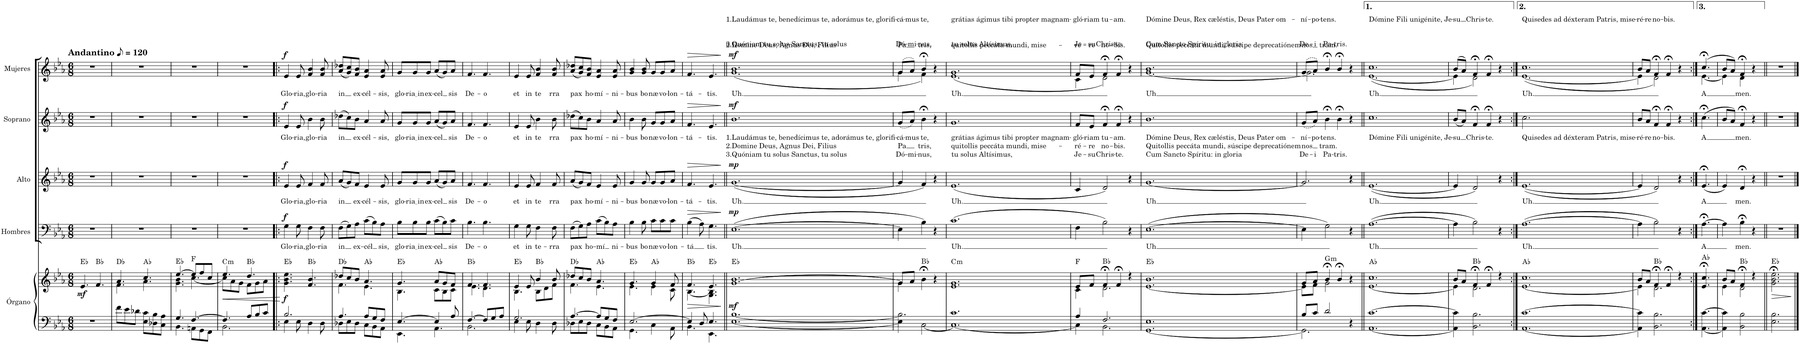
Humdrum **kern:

**kern	**kern	**dynam	**harte	**kern	**text	**dynam	**kern	**text	**dynam	**kern	**text	**text	**text	**dynam	**kern	**text	**text	**text	**dynam
*part5	*part5	*part5	*part5	*part4	*part4	*part4	*part3	*part3	*part3	*part2	*part2	*part2	*part2	*part2	*part1	*part1	*part1	*part1	*part1
*staff6	*staff5	*staff5/6	*	*staff4	*staff4	*staff4	*staff3	*staff3	*staff3	*staff2	*staff2	*staff2	*staff2	*staff2	*staff1	*staff1	*staff1	*staff1	*staff1
*I"Órgano	*	*	*	*I"Hombres	*	*	*I"Alto	*	*	*I"Soprano	*	*	*	*	*I"Mujeres	*	*	*	*
*	*	*	*	*I'H.	*	*	*I'A.	*	*	*I'S.	*	*	*	*	*	*	*	*	*
*clefF4	*clefG2	*	*	*clefF4	*	*	*clefG2	*	*	*clefG2	*	*	*	*	*clefG2	*	*	*	*
*k[b-e-a-]	*k[b-e-a-]	*	*	*k[b-e-a-]	*	*	*k[b-e-a-]	*	*	*k[b-e-a-]	*	*	*	*	*k[b-e-a-]	*	*	*	*
*M6/8	*M6/8	*	*	*M6/8	*	*	*M6/8	*	*	*M6/8	*	*	*	*	*M6/8	*	*	*	*
*MM60	*MM60	*	*	*MM60	*	*	*MM60	*	*	*MM60	*	*	*	*	*MM60	*	*	*	*
=1	=1	=1	=1	=1	=1	=1	=1	=1	=1	=1	=1	=1	=1	=1	=1	=1	=1	=1	=1
!	!	!	!	!	!	!	!	!	!	!	!	!	!	!	!LO:TX:a:B:t=Andantino	!	!	!	!
!	!	!LO:DY:b	!	!	!	!	!	!	!	!	!	!	!	!	!	!	!	!	!
2.r	4.e-/	mf	Eb:maj	2.r	.	.	2.r	.	.	2.r	.	.	.	.	2.r	.	.	.	.
.	4.f/	.	Bb:maj	.	.	.	.	.	.	.	.	.	.	.	.	.	.	.	.
=2	=2	=2	=2	=2	=2	=2	=2	=2	=2	=2	=2	=2	=2	=2	=2	=2	=2	=2	=2
*	*^	*	*	*	*	*	*	*	*	*	*	*	*	*	*	*	*	*	*
8f\L	4.a-/	4.f\	.	Db:maj	2.r	.	.	2.r	.	.	2.r	.	.	.	.	2.r	.	.	.	.
8e-\	.	.	.	.	.	.	.	.	.	.	.	.	.	.	.	.	.	.	.	.
8d-X\J	.	.	.	.	.	.	.	.	.	.	.	.	.	.	.	.	.	.	.	.
8E-\ 8c\L	4.cc/	4.a-\	.	Ab:maj	.	.	.	.	.	.	.	.	.	.	.	.	.	.	.	.
8D-X\ 8B-\	.	.	.	.	.	.	.	.	.	.	.	.	.	.	.	.	.	.	.	.
8C\ 8A-\J	.	.	.	.	.	.	.	.	.	.	.	.	.	.	.	.	.	.	.	.
=3	=3	=3	=3	=3	=3	=3	=3	=3	=3	=3	=3	=3	=3	=3	=3	=3	=3	=3	=3	=3
*^	*	*	*	*	*	*	*	*	*	*	*	*	*	*	*	*	*	*	*	*
4.G/	4.BB-\	[4.ee-/	4.g\ 4.b-\	.	Eb:maj	2.r	.	.	2.r	.	.	2.r	.	.	.	.	2.r	.	.	.	.
[4.F/	8AAn\L	8ee-/L]	[4.cc\	.	F:maj	.	.	.	.	.	.	.	.	.	.	.	.	.	.	.	.
.	8GG\	8ff/	.	.	.	.	.	.	.	.	.	.	.	.	.	.	.	.	.	.	.
.	8FF\J	8cc/J	.	.	.	.	.	.	.	.	.	.	.	.	.	.	.	.	.	.	.
=4	=4	=4	=4	=4	=4	=4	=4	=4	=4	=4	=4	=4	=4	=4	=4	=4	=4	=4	=4	=4	=4
!	!	!	!	!LO:HP:b	!LO:H:kt=m	!	!	!	!	!	!	!	!	!	!	!	!	!	!	!	!
4.F/]	2.BB-\	4.ee-/	8cc\L]	<	C:min	2.r	.	.	2.r	.	.	2.r	.	.	.	.	2.r	.	.	.	.
.	.	.	8a-\	.	.	.	.	.	.	.	.	.	.	.	.	.	.	.	.	.	.
.	.	.	8g\J	.	.	.	.	.	.	.	.	.	.	.	.	.	.	.	.	.	.
8A-/L	.	4.dd/	8f\L	.	Bb:maj	.	.	.	.	.	.	.	.	.	.	.	.	.	.	.	.
8B-/	.	.	8g\	.	.	.	.	.	.	.	.	.	.	.	.	.	.	.	.	.	.
8c/J	.	.	8a-\J	.	.	.	.	.	.	.	.	.	.	.	.	.	.	.	.	.	.
*v	*v	*	*	*	*	*	*	*	*	*	*	*	*	*	*	*	*	*	*	*	*
*	*v	*v	*	*	*	*	*	*	*	*	*	*	*	*	*	*	*	*	*	*
.	.	[	.	.	.	.	.	.	.	.	.	.	.	.	.	.	.	.	.
=5!|:	=5!|:	=5!|:	=5!|:	=5!|:	=5!|:	=5!|:	=5!|:	=5!|:	=5!|:	=5!|:	=5!|:	=5!|:	=5!|:	=5!|:	=5!|:	=5!|:	=5!|:	=5!|:	=5!|:
*^	*	*	*	*	*	*	*	*	*	*	*	*	*	*	*	*	*	*	*
!	!	!	!LO:DY:b	!	!	!LO:LY:b	!LO:DY:a	!	!LO:LY:b	!LO:DY:a	!	!LO:LY:b	!	!	!LO:DY:a	!	!LO:LY:b	!	!	!LO:DY:a
2.B-/	4E-\	4.g\ 4.b-\ 4.ee-\	f	Eb:maj	4G\	Glo-	f	4e-/	Glo-	f	4e-/	Glo-	.	.	f	4e-/	Glo-	.	.	f
!	!	!	!	!	!	!LO:LY:b	!	!	!LO:LY:b	!	!	!LO:LY:b	!	!	!	!	!LO:LY:b	!	!	!
.	8E-\	.	.	.	8G\	-ria,	.	8e-/	-ria,	.	8e-/	-ria,	.	.	.	8e-/	-ria,	.	.	.
!	!	!	!	!	!	!LO:LY:b	!	!	!LO:LY:b	!	!	!LO:LY:b	!	!	!	!	!LO:LY:b	!	!	!
.	4D\	4.f/ 4.b-/	.	Bb:maj	4F\	glo-	.	4f/	glo-	.	4b-\	glo-	.	.	.	4f/ 4b-/	glo-	.	.	.
!	!	!	!	!	!	!LO:LY:b	!	!	!LO:LY:b	!	!	!LO:LY:b	!	!	!	!	!LO:LY:b	!	!	!
.	8D\	.	.	.	8F\	-ria	.	8f/	-ria	.	8b-\	-ria	.	.	.	8f/ 8b-/	-ria	.	.	.
=6	=6	=6	=6	=6	=6	=6	=6	=6	=6	=6	=6	=6	=6	=6	=6	=6	=6	=6	=6	=6
*	*	*^	*	*	*	*	*	*	*	*	*	*	*	*	*	*	*	*	*	*
!	!	!	!	!	!	!	!LO:LY:b	!	!	!LO:LY:b	!	!	!LO:LY:b	!	!	!	!	!LO:LY:b	!	!	!
4.A-/	8D-X\L	8dd-X/L	4.f\	.	Db:maj	(8F\L	in	.	(8a-/L	in	.	(8dd-X\L	in	.	.	.	(8a-/ 8dd-X/L	in	.	.	.
.	8E-\	8cc/	.	.	.	8G\)	.	.	8g/)	.	.	8cc\)	.	.	.	.	8g/ 8cc/)	.	.	.	.
!	!	!	!	!	!	!	!LO:LY:b	!	!	!LO:LY:b	!	!	!LO:LY:b	!	!	!	!	!LO:LY:b	!	!	!
.	8D-\J	8b-/J	.	.	.	8A-\J	ex-	.	8f/J	ex-	.	8b-\J	ex-	.	.	.	8f/ 8b-/J	ex-	.	.	.
!	!	!	!	!	!	!	!LO:LY:b	!	!	!LO:LY:b	!	!	!LO:LY:b	!	!	!	!	!LO:LY:b	!	!	!
8A-/L	8C\L	4.a-/	4.e-\	.	Ab:maj	(8c\L	-cél	.	4e-/	-cél-	.	4a-/	-cél-	.	.	.	4e-/ 4a-/	-cél-	.	.	.
8G/	8BB-\	.	.	.	.	8B-\)	.	.	.	.	.	.	.	.	.	.	.	.	.	.	.
!	!	!	!	!	!	!	!LO:LY:b	!	!	!LO:LY:b	!	!	!LO:LY:b	!	!	!	!	!LO:LY:b	!	!	!
8F/J	8AA-\J	.	.	.	.	8A-\J	-sis,	.	8e-/	-sis,	.	8a-/	-sis,	.	.	.	8e-/ 8a-/	-sis,	.	.	.
=7	=7	=7	=7	=7	=7	=7	=7	=7	=7	=7	=7	=7	=7	=7	=7	=7	=7	=7	=7	=7	=7
!	!	!	!	!	!	!	!LO:LY:b	!	!	!LO:LY:b	!	!	!LO:LY:b	!	!	!	!	!LO:LY:b	!	!	!
[4.E-/	4.EE-\	4.g/	4.B-\	.	Eb:maj	8B-\L	glo-	.	8g/L	glo-	.	8g/L	glo-	.	.	.	8g/L	glo-	.	.	.
!	!	!	!	!	!	!	!LO:LY:b	!	!	!LO:LY:b	!	!	!LO:LY:b	!	!	!	!	!LO:LY:b	!	!	!
.	.	.	.	.	.	8B-\	ria in	.	8g/	ria in	.	8g/	ria in	.	.	.	8g/	ria in	.	.	.
!	!	!	!	!	!	!	!LO:LY:b	!	!	!LO:LY:b	!	!	!LO:LY:b	!	!	!	!	!LO:LY:b	!	!	!
.	.	.	.	.	.	8B-\J	ex-	.	8g/J	ex-	.	8g/J	ex-	.	.	.	8g/J	ex-	.	.	.
!	!	!	!	!	!	!	!LO:LY:b	!	!	!LO:LY:b	!	!	!LO:LY:b	!	!	!	!	!LO:LY:b	!	!	!
4E-/]	4.AA-\	8a-/L	8c\L	.	Ab:maj	(8c\L	-cel	.	(8a-/L	-cel	.	(8a-/L	-cel	.	.	.	(8a-/L	-cel	.	.	.
.	.	8g/	8B-\	.	.	8B-\)	.	.	8g/)	.	.	8g/)	.	.	.	.	8g/)	.	.	.	.
!	!	!	!	!	!	!	!LO:LY:b	!	!	!LO:LY:b	!	!	!LO:LY:b	!	!	!	!	!LO:LY:b	!	!	!
8A-/	.	8f/J	8c\J	.	.	8c\J	sis	.	8a-/J	sis	.	8a-/J	sis	.	.	.	8a-/J	sis	.	.	.
=8	=8	=8	=8	=8	=8	=8	=8	=8	=8	=8	=8	=8	=8	=8	=8	=8	=8	=8	=8	=8	=8
!	!	!	!	!	!	!	!LO:LY:b	!	!	!LO:LY:b	!	!	!LO:LY:b	!	!	!	!	!LO:LY:b	!	!	!
[4.F/	2.BB-\	4.f/	4.e-\	.	Bb:maj	4.B-\	De-	.	4.f/	De-	.	4.f/	De-	.	.	.	4.f/	De-	.	.	.
!	!	!	!	!	!	!	!LO:LY:b	!	!	!LO:LY:b	!	!	!LO:LY:b	!	!	!	!	!LO:LY:b	!	!	!
8F/L]	.	4.f/	4.d\	.	.	4.B-\	-o	.	4.f/	-o	.	4.f/	-o	.	.	.	4.f/	-o	.	.	.
8G/	.	.	.	.	.	.	.	.	.	.	.	.	.	.	.	.	.	.	.	.	.
8A-/J	.	.	.	.	.	.	.	.	.	.	.	.	.	.	.	.	.	.	.	.	.
=9	=9	=9	=9	=9	=9	=9	=9	=9	=9	=9	=9	=9	=9	=9	=9	=9	=9	=9	=9	=9	=9
!	!	!	!	!	!	!	!LO:LY:b	!	!	!LO:LY:b	!	!	!LO:LY:b	!	!	!	!	!LO:LY:b	!	!	!
2.G/	4E-\	4e-/	4.B-\	.	Eb:maj	4G\	et	.	4e-/	et	.	4e-/	et	.	.	.	4e-/	et	.	.	.
!	!	!	!	!	!	!	!LO:LY:b	!	!	!LO:LY:b	!	!	!LO:LY:b	!	!	!	!	!LO:LY:b	!	!	!
.	8E-\	8e-/	.	.	.	8G\	in	.	8e-/	in	.	8e-/	in	.	.	.	8e-/	in	.	.	.
!	!	!	!	!	!	!	!LO:LY:b	!	!	!LO:LY:b	!	!	!LO:LY:b	!	!	!	!	!LO:LY:b	!	!	!
.	4D\	4b-/	8B-\L	.	Bb:maj	4F\	te-	.	4f/	te	.	4b-\	te	.	.	.	4f/ 4b-/	te	.	.	.
.	.	.	8d\	.	.	.	.	.	.	.	.	.	.	.	.	.	.	.	.	.	.
!	!	!	!	!	!	!	!LO:LY:b	!	!	!LO:LY:b	!	!	!LO:LY:b	!	!	!	!	!LO:LY:b	!	!	!
.	8D\	8b-/	8f\J	.	.	8F\	-rra	.	8f/	-rra	.	8b-\	-rra	.	.	.	8f/ 8b-/	-rra	.	.	.
=10	=10	=10	=10	=10	=10	=10	=10	=10	=10	=10	=10	=10	=10	=10	=10	=10	=10	=10	=10	=10	=10
!	!	!	!	!	!	!	!LO:LY:b	!	!	!LO:LY:b	!	!	!LO:LY:b	!	!	!	!	!LO:LY:b	!	!	!
[4.A-/	8D-X\L	8dd-X/L	4.f\	.	Db:maj	(8F\L	pax	.	(8a-/L	pax	.	(8dd-X\L	pax	.	.	.	(8a-/ 8dd-X/L	pax	.	.	.
.	8E-\	8cc/	.	.	.	8G\)	.	.	8g/)	.	.	8cc\)	.	.	.	.	8g/ 8cc/)	.	.	.	.
!	!	!	!	!	!	!	!LO:LY:b	!	!	!LO:LY:b	!	!	!LO:LY:b	!	!	!	!	!LO:LY:b	!	!	!
.	8D-\J	8b-/J	.	.	.	8A-\J	ho-	.	8f/J	ho-	.	8b-\J	ho-	.	.	.	8f/ 8b-/J	ho-	.	.	.
!	!	!	!	!	!	!	!LO:LY:b	!	!	!LO:LY:b	!	!	!LO:LY:b	!	!	!	!	!LO:LY:b	!	!	!
8A-/L]	8C\L	4.a-/	4.e-\	.	Ab:maj	(8c\L	-mí	.	4e-/	-mí-	.	4a-/	-mí-	.	.	.	4e-/ 4a-/	-mí-	.	.	.
8G/	8BB-\	.	.	.	.	8B-\)	.	.	.	.	.	.	.	.	.	.	.	.	.	.	.
!	!	!	!	!	!	!	!LO:LY:b	!	!	!LO:LY:b	!	!	!LO:LY:b	!	!	!	!	!LO:LY:b	!	!	!
8F/J	8AA-\J	.	.	.	.	8A-\J	-ni-	.	8e-/	-ni-	.	8a-/	-ni-	.	.	.	8e-/ 8a-/	-ni-	.	.	.
=11	=11	=11	=11	=11	=11	=11	=11	=11	=11	=11	=11	=11	=11	=11	=11	=11	=11	=11	=11	=11	=11
!	!	!	!	!	!	!	!LO:LY:b	!	!	!LO:LY:b	!	!	!LO:LY:b	!	!	!	!	!LO:LY:b	!	!	!
[>2.E-/	4.GG\	4.g/	4.e-\	.	Eb:maj	4B-\	-bus	.	4g/	-bus	.	4b-\	-bus	.	.	.	4g/ 4b-/	-bus	.	.	.
!	!	!	!	!	!	!	!LO:LY:b	!	!	!LO:LY:b	!	!	!LO:LY:b	!	!	!	!	!LO:LY:b	!	!	!
.	.	.	.	.	.	8B-\	bo	.	8g/	bo	.	8b-\	bo	.	.	.	8g/ 8b-/	bo	.	.	.
!	!	!	!	!	!	!	!LO:LY:b	!	!	!LO:LY:b	!	!	!LO:LY:b	!	!	!	!	!LO:LY:b	!	!	!
.	4C\	4g/	4e-\	.	Ab:maj	8c\L	næ	.	8g/L	næ	.	8g/L	næ	.	.	.	8g/L	næ	.	.	.
!	!	!	!	!	!	!	!LO:LY:b	!	!	!LO:LY:b	!	!	!LO:LY:b	!	!	!	!	!LO:LY:b	!	!	!
.	.	.	.	.	.	8c\	vo-	.	8g/	vo-	.	8g/	vo-	.	.	.	8g/	vo-	.	.	.
!	!	!	!	!	!	!	!LO:LY:b	!	!	!LO:LY:b	!	!	!LO:LY:b	!	!	!	!	!LO:LY:b	!	!	!
.	8AA-\	8f/	8c\	.	.	8c\J	-lon-	.	8a-/J	-lon-	.	8a-/J	-lon-	.	.	.	8a-/J	-lon-	.	.	.
=12	=12	=12	=12	=12	=12	=12	=12	=12	=12	=12	=12	=12	=12	=12	=12	=12	=12	=12	=12	=12	=12
!	!	!	!	!LO:HP:b	!	!	!LO:LY:b	!LO:HP:b	!	!LO:LY:b	!LO:HP:b	!	!LO:LY:b	!	!	!LO:HP:b	!	!LO:LY:b	!	!	!LO:HP:b
4E-/]	4.BB-\	4.f/	[4.B-\	>	Bb:maj	(4B-\	-tá	>	4.f/	-tá-	>	4.f/	-tá-	.	.	>	4.f/	-tá-	.	.	>
8D/	.	.	.	.	.	8A-\)	.	.	.	.	.	.	.	.	.	.	.	.	.	.	.
!	!	!	!	!	!	!	!LO:LY:b	!	!	!LO:LY:b	!	!	!LO:LY:b	!	!	!	!	!LO:LY:b	!	!	!
4.E-/	4.EE-\	4.e-/	4.G\ 4.B-\]	.	Eb:maj	4.G\	tis.	.	4.e-/	-tis.	.	4.e-/	-tis.	.	.	.	4.e-/	-tis.	.	.	.
*v	*v	*	*	*	*	*	*	*	*	*	*	*	*	*	*	*	*	*	*	*	*
*	*v	*v	*	*	*	*	*	*	*	*	*	*	*	*	*	*	*	*	*	*
.	.	]	.	.	.	]	.	.	]	.	.	.	.	]	.	.	.	.	]
=13||	=13||	=13||	=13||	=13||	=13||	=13||	=13||	=13||	=13||	=13||	=13||	=13||	=13||	=13||	=13||	=13||	=13||	=13||	=13||
!LO:N:n=1:head=open	!	!	!	!	!	!	!	!	!	!	!	!	!	!	!	!	!	!	!
!LO:N:n=2:head=open	!LO:N:n=1:head=open	!	!	!	!	!	!	!	!	!	!	!	!	!	!	!	!	!	!
*	*	*	*	*	*	*	*	*	*	*	*	*	*	*	*^	*	*	*	*
!	!LO:N:n=2:head=open	!	!	!LO:N:head=open	!LO:LY:b	!	!LO:N:head=open	!LO:LY:b	!	!LO:N:head=open	!LO:LY:b	!LO:LY:b	!LO:LY:b	!	!LO:N:head=open	!LO:N:head=open	!LO:LY:a	!LO:LY:a	!LO:LY:a	!
!	!	!LO:DY:b	!	!	!	!LO:DY:a	!	!	!LO:DY:a	!	!	!	!	!LO:DY:a	!	!	!LO:LY:b	!	!	!LO:DY:a
[2.E- [2.B-	[2.g 2.b-	mf	Eb:maj	([2.E-	Uh.	mp	([2.g	Uh.	mp	2.b-	1.Laudámus te, benedícimus te, adorámus te, glorifi-	2.Domine Deus, Agnus Dei, Filius	3.Quóniam tu solus Sanctus, tu solus	mf	2.b-	(2.g	Uh.	2.Domine Deus, Agnus Dei, Filius	3.Quóniam tu solus Sanctus, tu solus	mf
=14	=14	=14	=14	=14	=14	=14	=14	=14	=14	=14	=14	=14	=14	=14	=14	=14	=14	=14	=14	=14
*^	*^	*	*	*	*	*	*	*	*	*	*	*	*	*	*	*	*	*	*	*
!	!	!	!	!	!	!	!	!	!	!	!	!	!LO:LY:b	!LO:LY:b	!LO:LY:b	!	!	!	!LO:LY:a	!LO:LY:a	!LO:LY:a	!
2.B-\]	4E-\]	8g/L]	4g\	.	.	4E-\]	.	.	4g/]	.	.	(8g/L	-cá-	Pa	Dó-	.	(8g/L	4g\	-cá-	Pa	Dó-	.
!	!	!	!	!	!	!	!	!	!	!	!	!	!LO:LY:b	!	!LO:LY:b	!	!	!	!LO:LY:a	!	!LO:LY:a	!
.	.	8a-/J	.	.	.	.	.	.	.	.	.	8a-/J)	-mus	.	-mi-	.	8a-/J)	.	-mus	.	-mi-	.
!	!	!	!	!	!	!	!	!	!	!	!	!	!LO:LY:b	!LO:LY:b	!LO:LY:b	!	!	!	!LO:LY:a	!LO:LY:a	!LO:LY:a	!
.	[2C\	4b-;<\	2ryy	.	Bb:maj	4B-\)	.	.	4f/)	.	.	4b-;<\	te,	tris,	-nus,	.	4b-;</	4f\)	te,	tris,	-nus,	.
.	.	4r	.	.	.	4r	.	.	4r	.	.	4r	.	.	.	.	4r	4ryy	.	.	.	.
*v	*v	*	*	*	*	*	*	*	*	*	*	*	*	*	*	*	*	*	*	*	*	*
*	*v	*v	*	*	*	*	*	*	*	*	*	*	*	*	*	*	*	*	*	*	*
=15	=15	=15	=15	=15	=15	=15	=15	=15	=15	=15	=15	=15	=15	=15	=15	=15	=15	=15	=15	=15
!LO:N:n=1:head=open	!	!	!	!	!	!	!	!	!	!	!	!	!	!	!	!	!	!	!	!
!LO:N:n=2:head=open	!LO:N:n=1:head=open	!	!	!	!	!	!	!	!	!	!	!	!	!	!	!	!	!	!	!
!	!LO:N:n=2:head=open	!	!	!LO:N:head=open	!LO:LY:b	!	!LO:N:head=open	!LO:LY:b	!	!LO:N:head=open	!LO:LY:b	!LO:LY:b	!LO:LY:b	!	!LO:N:head=open	!LO:N:head=open	!LO:LY:a	!LO:LY:a	!LO:LY:a	!
!	!	!	!LO:H:kt=m	!	!	!	!	!	!	!	!	!	!	!	!	!	!LO:LY:b	!	!	!
2.C_ 2.c	2.e- 2.g	.	C:min	(2.c	Uh.	.	(2.e-	Uh.	.	2.g	grátias ágimus tibi propter magnam-	quitollis peccáta mundi, mise-	tu solus Altísimus,	.	2.g	(2.e-	Uh.	quitollis peccáta mundi, mise-	tu solus Altísimus,	.
=16	=16	=16	=16	=16	=16	=16	=16	=16	=16	=16	=16	=16	=16	=16	=16	=16	=16	=16	=16	=16
*^	*^	*	*	*	*	*	*	*	*	*	*	*	*	*	*	*	*	*	*	*
!	!	!	!	!	!	!	!	!	!	!	!	!	!LO:LY:b	!LO:LY:b	!LO:LY:b	!	!	!	!LO:LY:a	!LO:LY:a	!LO:LY:a	!
4A-/	4C\]	8e-/L	4c\	.	F:maj	4F\	.	.	4c/	.	.	8f/L	gló-	-ré-	Je-	.	8f/L	4c\	gló-	-ré-	Je-	.
!	!	!	!	!	!	!	!	!	!	!	!	!	!LO:LY:b	!LO:LY:b	!LO:LY:b	!	!	!	!LO:LY:a	!LO:LY:a	!LO:LY:a	!
.	.	8f/J	.	.	.	.	.	.	.	.	.	8e-/J	-riam	-re	-su	.	8e-/J	.	-riam	-re	-su	.
!	!	!	!	!	!	!	!	!	!	!	!	!	!LO:LY:b	!LO:LY:b	!LO:LY:b	!	!	!	!LO:LY:a	!LO:LY:a	!LO:LY:a	!
[2F/	[2BB-\	4f;</	[2d\	.	Bb:maj	2B-\)	.	.	2d/)	.	.	4f;</	tu-	no-	Chris-	.	4f;</	2d\)	tu-	no-	Chris-	.
!	!	!	!	!	!	!	!	!	!	!	!	!	!LO:LY:b	!LO:LY:b	!LO:LY:b	!	!	!	!LO:LY:a	!LO:LY:a	!LO:LY:a	!
.	.	4f;</	.	.	.	.	.	.	.	.	.	4f;</	-am.	-bis.	-te.	.	4f;</	.	-am.	-bis.	-te.	.
4ryy	4ryy	4r	4ryy	.	.	4r	.	.	4r	.	.	4r	.	.	.	.	4r	4ryy	.	.	.	.
=17	=17	=17	=17	=17	=17	=17	=17	=17	=17	=17	=17	=17	=17	=17	=17	=17	=17	=17	=17	=17	=17	=17
!LO:N:n=1:head=open	!	!	!	!	!	!	!	!	!	!	!	!	!	!	!	!	!	!	!	!	!	!
!LO:N:n=2:head=open	!	!LO:N:n=1:head=open	!	!	!	!	!	!	!	!	!	!	!	!	!	!	!	!	!	!	!	!
!	!	!LO:N:n=2:head=open	!	!	!	!LO:N:head=open	!LO:LY:b	!	!LO:N:head=open	!LO:LY:b	!	!LO:N:head=open	!LO:LY:b	!LO:LY:b	!LO:LY:b	!	!LO:N:head=open	!LO:N:head=open	!LO:LY:a	!LO:LY:a	!LO:LY:a	!
!	!	!	!	!	!	!	!	!	!	!	!	!	!	!	!	!	!	!	!LO:LY:b	!	!	!
*v	*v	*	*	*	*	*	*	*	*	*	*	*	*	*	*	*	*	*	*	*	*	*
*	*v	*v	*	*	*	*	*	*	*	*	*	*	*	*	*	*	*	*	*	*	*
[2.GG 2.E-	[2.e- 2.b-	.	Eb:maj	([2.E-	Uh	.	[2.g	Uh	.	2.b-	Dómine Deus, Rex cæléstis, Deus Pater om-	Quitollis peccáta mundi, súscipe deprecatiónem	Cum Sancto Spíritu: in gloria	.	2.b-	[2.g	Uh	Quitollis peccáta mundi, súscipe deprecatiónem	Cum Sancto Spíritu: in gloria	.
4F/]	4d\]	.	.	2ryy	.	.	2ryy	.	.	2ryy	.	.	.	.	2ryy	2ryy	.	.	.	.
4BB-\]	4ryy	.	.	.	.	.	.	.	.	.	.	.	.	.	.	.	.	.	.	.
=18	=18	=18	=18	=18	=18	=18	=18	=18	=18	=18	=18	=18	=18	=18	=18	=18	=18	=18	=18	=18
*^	*^	*	*	*	*	*	*	*	*	*	*	*	*	*	*	*	*	*	*	*
!	!	!	!	!	!	!	!	!	!	!	!	!	!LO:LY:b	!LO:LY:b	!LO:LY:b	!	!	!	!LO:LY:a	!LO:LY:a	!LO:LY:a	!
8B-/L	2.GG\]	8g/L	8e-\L]	.	.	4E-\]	.	.	2.g/]	.	.	(8g/L	-ní-	nos	De-	.	(8g/L	2.g\]	-ní-	nos	De-	.
!	!	!	!	!	!	!	!	!	!	!	!	!	!LO:LY:b	!	!LO:LY:b	!	!	!	!LO:LY:a	!	!LO:LY:a	!
8c/J	.	8a-/J	8f\J	.	.	.	.	.	.	.	.	8a-/J)	-po-	.	-i	.	8a-/J)	.	-po-	.	-i	.
!	!	!	!	!	!LO:H:kt=m	!	!	!	!	!	!	!	!LO:LY:b	!LO:LY:b	!LO:LY:b	!	!	!	!LO:LY:a	!LO:LY:a	!LO:LY:a	!
2d/	.	4b-;</	2g\	.	G:min	2G\)	.	.	.	.	.	4b-;<\	-tens.	tram.	Pa-	.	4b-;</	.	-tens.	tram.	Pa-	.
!	!	!	!	!	!	!	!	!	!	!	!	!	!	!	!LO:LY:b	!	!	!	!	!	!LO:LY:a	!
.	.	4b-;</	.	.	.	.	.	.	.	.	.	4b-;<\	.	.	-tris.	.	4b-;</	.	.	.	-tris.	.
4r	4ryy	4r	4ryy	.	.	4r	.	.	4r	.	.	4r	.	.	.	.	4r	4ryy	.	.	.	.
=19||	=19||	=19||	=19||	=19||	=19||	=19||	=19||	=19||	=19||	=19||	=19||	=19||	=19||	=19||	=19||	=19||	=19||	=19||	=19||	=19||	=19||	=19||
!LO:N:n=1:head=open	!	!	!	!	!	!	!	!	!	!	!	!	!	!	!	!	!	!	!	!	!	!
!LO:N:n=2:head=open	!	!LO:N:n=1:head=open	!	!	!	!	!	!	!	!	!	!	!	!	!	!	!	!	!	!	!	!
!	!	!LO:N:n=2:head=open	!	!	!	!LO:N:head=open	!LO:LY:b	!	!LO:N:head=open	!LO:LY:b	!	!LO:N:head=open	!LO:LY:b	!	!	!	!LO:N:head=open	!LO:N:head=open	!LO:LY:a	!	!	!
!	!	!	!	!	!	!	!	!	!	!	!	!	!	!	!	!	!	!	!LO:LY:b	!	!	!
*v	*v	*	*	*	*	*	*	*	*	*	*	*	*	*	*	*	*	*	*	*	*	*
*	*v	*v	*	*	*	*	*	*	*	*	*	*	*	*	*	*	*	*	*	*	*
[2.AA- [2.c	[2.e- 2.cc	.	Ab:maj	([2.A-	Uh.	.	([2.e-	Uh.	.	2.cc	Dómine Fili unigénite, Je-	.	.	.	2.cc	([2.e-	Uh.	.	.	.
=20	=20	=20	=20	=20	=20	=20	=20	=20	=20	=20	=20	=20	=20	=20	=20	=20	=20	=20	=20	=20
*	*^	*	*	*	*	*	*	*	*	*	*	*	*	*	*	*	*	*	*	*
!	!	!	!	!	!	!	!	!	!	!	!	!LO:LY:b	!	!	!	!	!	!LO:LY:a	!	!	!
4AA-\] 4c\]	8b-/L	4e-\]	.	.	4A-\]	.	.	4e-/]	.	.	(8b-/L	su	.	.	.	(8b-/L	4e-\]	su	.	.	.
.	8a-/J	.	.	.	.	.	.	.	.	.	8a-/J)	.	.	.	.	8a-/J)	.	.	.	.	.
!	!	!	!	!	!	!	!	!	!	!	!	!LO:LY:b	!	!	!	!	!	!LO:LY:a	!	!	!
[2BB-\ [2B-\	4f;</	[2d\	.	Bb:maj	2B-\)	.	.	2d/)	.	.	4f;</	Chris-	.	.	.	4f;</	2d\)	Chris-	.	.	.
!	!	!	!	!	!	!	!	!	!	!	!	!LO:LY:b	!	!	!	!	!	!LO:LY:a	!	!	!
.	4f;</	.	.	.	.	.	.	.	.	.	4f;</	-te.	.	.	.	4f;</	.	-te.	.	.	.
4ryy	4r	4ryy	.	.	4r	.	.	4r	.	.	4r	.	.	.	.	4r	4ryy	.	.	.	.
=21:|!	=21:|!	=21:|!	=21:|!	=21:|!	=21:|!	=21:|!	=21:|!	=21:|!	=21:|!	=21:|!	=21:|!	=21:|!	=21:|!	=21:|!	=21:|!	=21:|!	=21:|!	=21:|!	=21:|!	=21:|!	=21:|!
!LO:N:n=1:head=open	!	!	!	!	!	!	!	!	!	!	!	!	!	!	!	!	!	!	!	!	!
!LO:N:n=2:head=open	!LO:N:n=1:head=open	!	!	!	!	!	!	!	!	!	!	!	!	!	!	!	!	!	!	!	!
!	!LO:N:n=2:head=open	!	!	!	!LO:N:head=open	!LO:LY:b	!	!LO:N:head=open	!LO:LY:b	!	!	!LO:LY:b	!	!	!	!LO:N:head=open	!LO:N:head=open	!LO:LY:a	!	!	!
!	!	!	!	!	!	!	!	!	!	!	!	!	!	!	!	!	!	!LO:LY:b	!	!	!
*	*v	*v	*	*	*	*	*	*	*	*	*	*	*	*	*	*	*	*	*	*	*
[2.AA- [2.c	[2.e- 2.cc	.	Ab:maj	([2.A-	Uh.	.	([2.e-	Uh.	.	2.cc\	Quisedes ad déxteram Patris, mise-	.	.	.	2.cc	([2.e-	Uh.	.	.	.
4BB-\] 4B-\]	4d\]	.	.	4ryy	.	.	4ryy	.	.	4ryy	.	.	.	.	4ryy	4ryy	.	.	.	.
=22	=22	=22	=22	=22	=22	=22	=22	=22	=22	=22	=22	=22	=22	=22	=22	=22	=22	=22	=22	=22
*	*^	*	*	*	*	*	*	*	*	*	*	*	*	*	*	*	*	*	*	*
!	!	!	!	!	!	!	!	!	!	!	!	!LO:LY:b	!	!	!	!	!	!LO:LY:a	!	!	!
4AA-\] 4c\]	8b-/L	4e-\]	.	.	4A-\]	.	.	4e-/]	.	.	8b-/L	-ré-	.	.	.	8b-/L	4e-\]	-ré-	.	.	.
!	!	!	!	!	!	!	!	!	!	!	!	!LO:LY:b	!	!	!	!	!	!LO:LY:a	!	!	!
.	8a-/J	.	.	.	.	.	.	.	.	.	8a-/J	-re	.	.	.	8a-/J	.	-re	.	.	.
!	!	!	!	!	!	!	!	!	!	!	!	!LO:LY:b	!	!	!	!	!	!LO:LY:a	!	!	!
[2BB-\ [2B-\	4f;</	[2d\	.	Bb:maj	2B-\)	.	.	2d/)	.	.	4f;</	no-	.	.	.	4f;</	2d\)	no-	.	.	.
!	!	!	!	!	!	!	!	!	!	!	!	!LO:LY:b	!	!	!	!	!	!LO:LY:a	!	!	!
.	4f;</	.	.	.	.	.	.	.	.	.	4f;</	-bis.	.	.	.	4f;</	.	-bis.	.	.	.
4ryy	4r	4ryy	.	.	4r	.	.	4r	.	.	4r	.	.	.	.	4r	4ryy	.	.	.	.
=23:|!	=23:|!	=23:|!	=23:|!	=23:|!	=23:|!	=23:|!	=23:|!	=23:|!	=23:|!	=23:|!	=23:|!	=23:|!	=23:|!	=23:|!	=23:|!	=23:|!	=23:|!	=23:|!	=23:|!	=23:|!	=23:|!
!	!	!	!	!	!	!LO:LY:b	!	!	!LO:LY:b	!	!	!LO:LY:b	!	!	!	!	!	!LO:LY:b	!	!	!
*	*v	*v	*	*	*	*	*	*	*	*	*	*	*	*	*	*	*	*	*	*	*
[4.AA-\ [4.c\	4.e-/;< 4.cc/;<	.	Ab:maj	[4.A-;<\	A	.	(4.e-;</	A	.	(4.cc;<\	A	.	.	.	(4.cc;</	[4.e-\	A	.	.	.
4BB-\] 4B-\]	4d\]	.	.	4ryy	.	.	4ryy	.	.	4ryy	.	.	.	.	4ryy	4ryy	.	.	.	.
=24	=24	=24	=24	=24	=24	=24	=24	=24	=24	=24	=24	=24	=24	=24	=24	=24	=24	=24	=24	=24
*	*^	*	*	*	*	*	*	*	*	*	*	*	*	*	*	*	*	*	*	*
4AA-\] 4c\]	8b-/L	4e-\	.	.	4A-\]	.	.	4e-/)	.	.	8b-/L	.	.	.	.	8b-/L	4e-\]	.	.	.	.
.	8a-/J	.	.	.	.	.	.	.	.	.	8a-/J)	.	.	.	.	8a-/J)	.	.	.	.	.
!	!	!	!	!	!	!LO:LY:b	!	!	!LO:LY:b	!	!	!LO:LY:b	!	!	!	!	!	!LO:LY:b	!	!	!
2BB-\ 2B-\	4f;</	2d\	.	Bb:maj	4B-;<\	men.	.	4d;</	men.	.	4f;</	men.	.	.	.	4f;</	4d\	men.	.	.	.
.	4r	.	.	.	4r	.	.	4r	.	.	4r	.	.	.	.	4r	4ryy	.	.	.	.
*	*v	*v	*	*	*	*	*	*	*	*	*	*	*	*	*	*	*	*	*	*	*
=25||	=25||	=25||	=25||	=25||	=25||	=25||	=25||	=25||	=25||	=25||	=25||	=25||	=25||	=25||	=25||	=25||	=25||	=25||	=25||	=25||
*^	*	*	*	*	*	*	*	*	*	*	*	*	*	*	*	*	*	*	*	*
!	!	!	!LO:HP:b	!	!	!	!	!	!	!	!	!	!	!	!	!	!	!	!	!	!
*	*	*	*	*	*	*	*	*	*	*	*	*	*	*	*	*v	*v	*	*	*	*
2.B-\	2.E-\	2.g\;< 2.b-\;< 2.ee-\;<	>	Eb:maj	2.r	.	.	2.r	.	.	2.r	.	.	.	.	2.r	.	.	.	.
*v	*v	*	*	*	*	*	*	*	*	*	*	*	*	*	*	*	*	*	*	*
.	.	]	.	.	.	.	.	.	.	.	.	.	.	.	.	.	.	.	.
==	==	==	==	==	==	==	==	==	==	==	==	==	==	==	==	==	==	==	==
*-	*-	*-	*-	*-	*-	*-	*-	*-	*-	*-	*-	*-	*-	*-	*-	*-	*-	*-	*-
